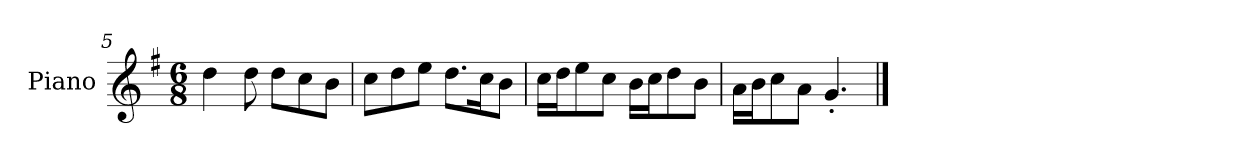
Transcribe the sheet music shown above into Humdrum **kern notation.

**kern
*part1
*staff1
*I"Piano
*I'Pno.
*clefG2
*k[f#]
*M6/8
=5
4dd\
8dd\
8dd\L
8cc\
8b\J
=6
8cc\L
8dd\
8ee\J
8.dd\L
16cc\K
8b\J
=7
16cc\LL
16dd\J
8ee\
8cc\J
16b\LL
16cc\J
8dd\
8b\J
!!LO:LB:g=z
=8
16a\LL
16b\J
8cc\
8a\J
4.g'/
==
*-
